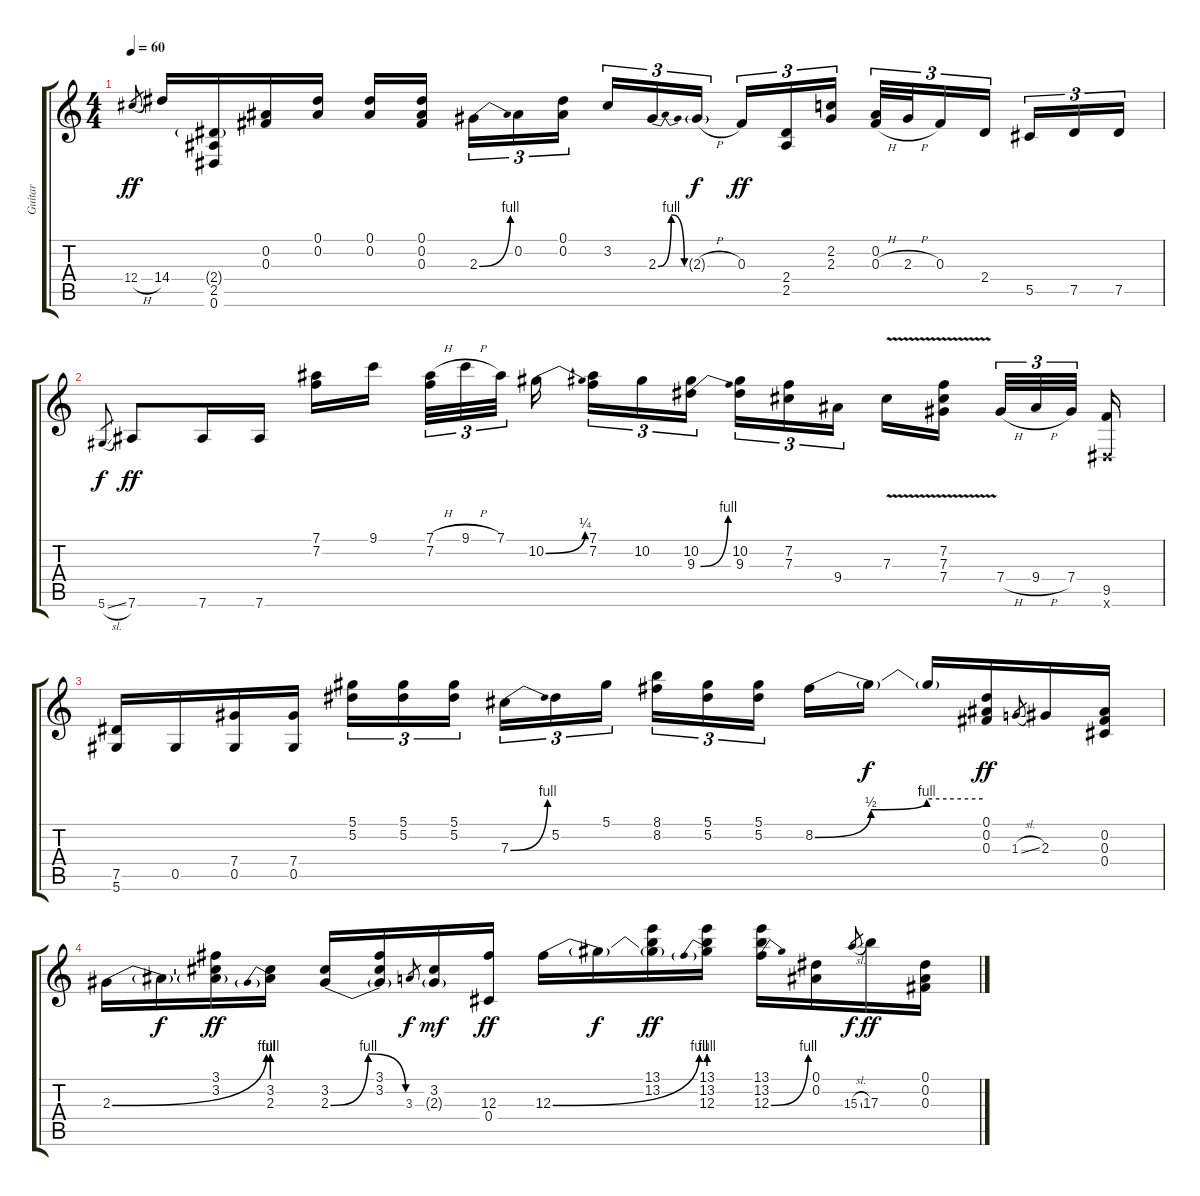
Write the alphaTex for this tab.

\track ("Guitar" "Guitar") {instrument overdrivenguitar}
\staff {score tabs}
\tuning (Eb4 Bb3 Gb3 Db3 Ab2 Eb2) {hide}
\ts (4 4)
\tempo 60
\clef g2
\ks c
12.4{h}.8{gr dy ff} 14.4.16 (2.4{g} 2.5 0.6).16 (0.2 0.3).16 (0.1 0.2).16 (0.1 0.2).16 (0.1 0.2 0.3).16{beam splitsecondary} 2.3{be (bend 0 0 60 4)}.16{tu (3 2)} 0.2.16{tu (3 2)} (0.1 0.2).16{tu (3 2)} 3.2.16{tu (3 2)} 2.3{be (bendrelease 0 0 15 4 30 4 60 0)}.16{tu (3 2)} 2.3{h g}.16{tu (3 2) dy f beam splitsecondary} 0.3.16{tu (3 2) dy ff} (2.4 2.5).16{tu (3 2)} (2.2 2.3).16{tu (3 2)} (0.2 0.3{h}).32{tu (3 2)} 2.3{h}.32{tu (3 2)} 0.3.16{tu (3 2)} 2.4.16{tu (3 2) beam splitsecondary} 5.5.16{tu (3 2)} 7.5.16{tu (3 2)} 7.5.16{tu (3 2)} |
5.6{sl}.8{gr dy f} 7.6.8{dy ff} 7.6.16 7.6.16 (7.1 7.2).16 9.1.16{beam splitsecondary} (7.1{h} 7.2).32{tu (3 2)} 9.1{h}.32{tu (3 2)} 7.1.32{tu (3 2) beam splitsecondary} 10.2{be (bend 0 0 60 1)}.16 (7.1 7.2).16{tu (3 2)} 10.2.16{tu (3 2)} (10.2 9.3{be (bend 0 0 60 4)}).16{tu (3 2) beam splitsecondary} (10.2 9.3).16{tu (3 2)} (7.2 7.3).16{tu (3 2)} 9.4.16{tu (3 2)} 7.3{v}.16 (7.2{v} 7.3{v} 7.4{v}).16{beam splitsecondary} 7.4{h}.32{tu (3 2)} 9.4{h}.32{tu (3 2)} 7.4.32{tu (3 2) beam splitsecondary} (9.5 0.6{x}).16 |
(7.5 5.6).16 0.5.16 (7.4 0.5).16 (7.4 0.5).16 (5.1 5.2).16{tu (3 2)} (5.1 5.2).16{tu (3 2)} (5.1 5.2).16{tu (3 2) beam splitsecondary} 7.3{be (bend 0 0 60 4)}.16{tu (3 2)} 5.2.16{tu (3 2)} 5.1.16{tu (3 2)} (8.1 8.2).16{tu (3 2)} (5.1 5.2).16{tu (3 2)} (5.1 5.2).16{tu (3 2) beam splitsecondary} 8.2{be (custom 0 0 20 2 40 4 60 4)}.16 8.2{t}.16{dy f} 8.2{t}.16 (0.1 0.2 0.3).16{dy ff} 1.3{sl}.8{gr} 2.3.16 (0.2 0.3 0.4).16 |
2.3{be (bend 0 0 60 4)}.16 2.3{t}.16{dy f} (3.1 3.2 2.3{t}).16{dy ff} (3.2 2.3{be (prebend 0 4 60 4)}).16 (3.2 2.3{be (bendrelease 0 0 15 4 45 4 60 0)}).16 (3.1 3.2 2.3{t}).16 3.3.8{gr dy f} (3.2 2.3{g}).16{dy mf} (12.3 0.4).16{dy ff} 12.3{be (bend 0 0 60 4)}.16 12.3{t}.16{dy f} (13.1 13.2 12.3{t}).16{dy ff} (13.1 13.2 12.3{be (prebend 0 4 60 4)}).16 (13.1 13.2 12.3{be (bend 0 0 60 4)}).16 (0.1 0.2).16 15.3{sl}.8{gr dy f} 17.3.16{dy ff} (0.1 0.2 0.3).16
